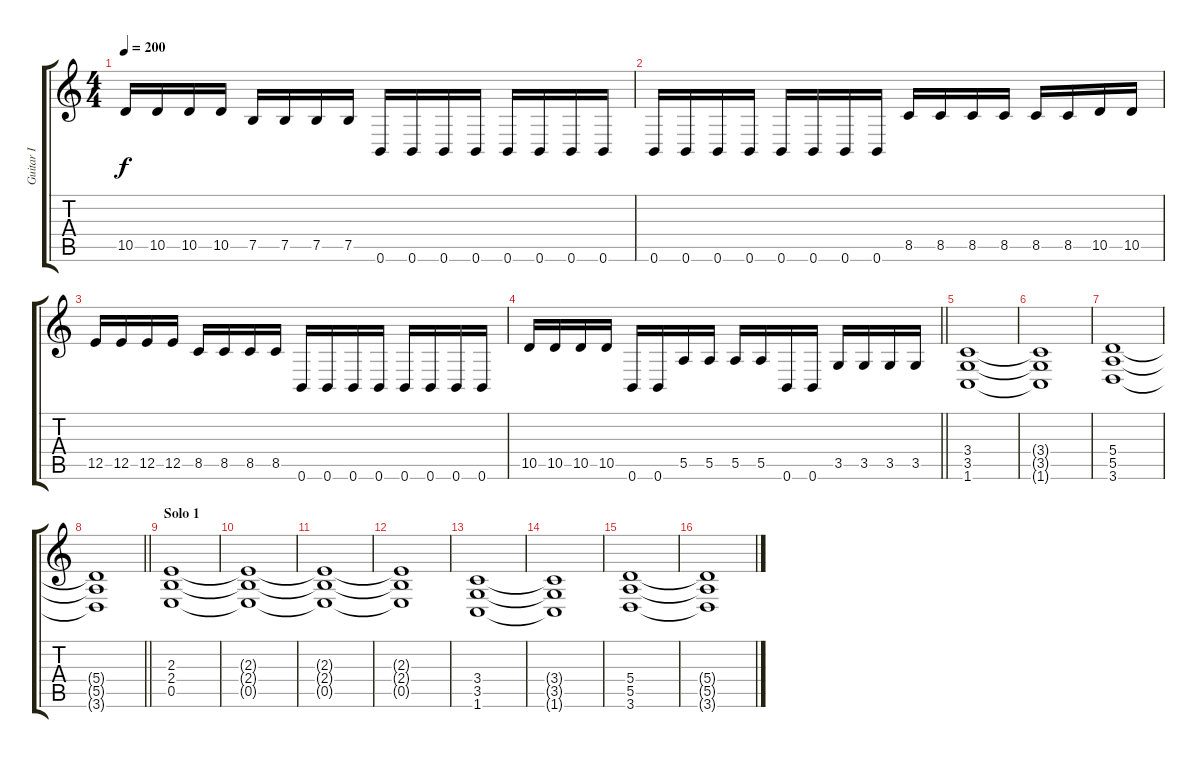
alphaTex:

\track ("Guitar I" "Guitar I") {instrument distortionguitar}
\staff {score tabs}
\tuning (B3 Gb3 D3 A2 E2 B1) {hide}
\ts (4 4)
\tempo 200
\clef g2
\ks c
10.5.16{dy f} 10.5.16 10.5.16 10.5.16 7.5.16 7.5.16 7.5.16 7.5.16 0.6.16 0.6.16 0.6.16 0.6.16 0.6.16 0.6.16 0.6.16 0.6.16 |
0.6.16 0.6.16 0.6.16 0.6.16 0.6.16 0.6.16 0.6.16 0.6.16 8.5.16 8.5.16 8.5.16 8.5.16 8.5.16 8.5.16 10.5.16 10.5.16 |
12.5.16 12.5.16 12.5.16 12.5.16 8.5.16 8.5.16 8.5.16 8.5.16 0.6.16 0.6.16 0.6.16 0.6.16 0.6.16 0.6.16 0.6.16 0.6.16 |
\barLineRight lightlight
10.5.16 10.5.16 10.5.16 10.5.16 0.6.16 0.6.16 5.5.16 5.5.16 5.5.16 5.5.16 0.6.16 0.6.16 3.5.16 3.5.16 3.5.16 3.5.16 |
\section ("" "")
(3.4 3.5 1.6).1 |
(3.4{t} 3.5{t} 1.6{t}).1 |
(5.4 5.5 3.6).1 |
\barLineRight lightlight
(5.4{t} 5.5{t} 3.6{t}).1 |
\section ("" "Solo 1")
(2.3 2.4 0.5).1 |
(2.3{t} 2.4{t} 0.5{t}).1 |
(2.3{t} 2.4{t} 0.5{t}).1 |
(2.3{t} 2.4{t} 0.5{t}).1 |
(3.4 3.5 1.6).1 |
(3.4{t} 3.5{t} 1.6{t}).1 |
(5.4 5.5 3.6).1 |
(5.4{t} 5.5{t} 3.6{t}).1
